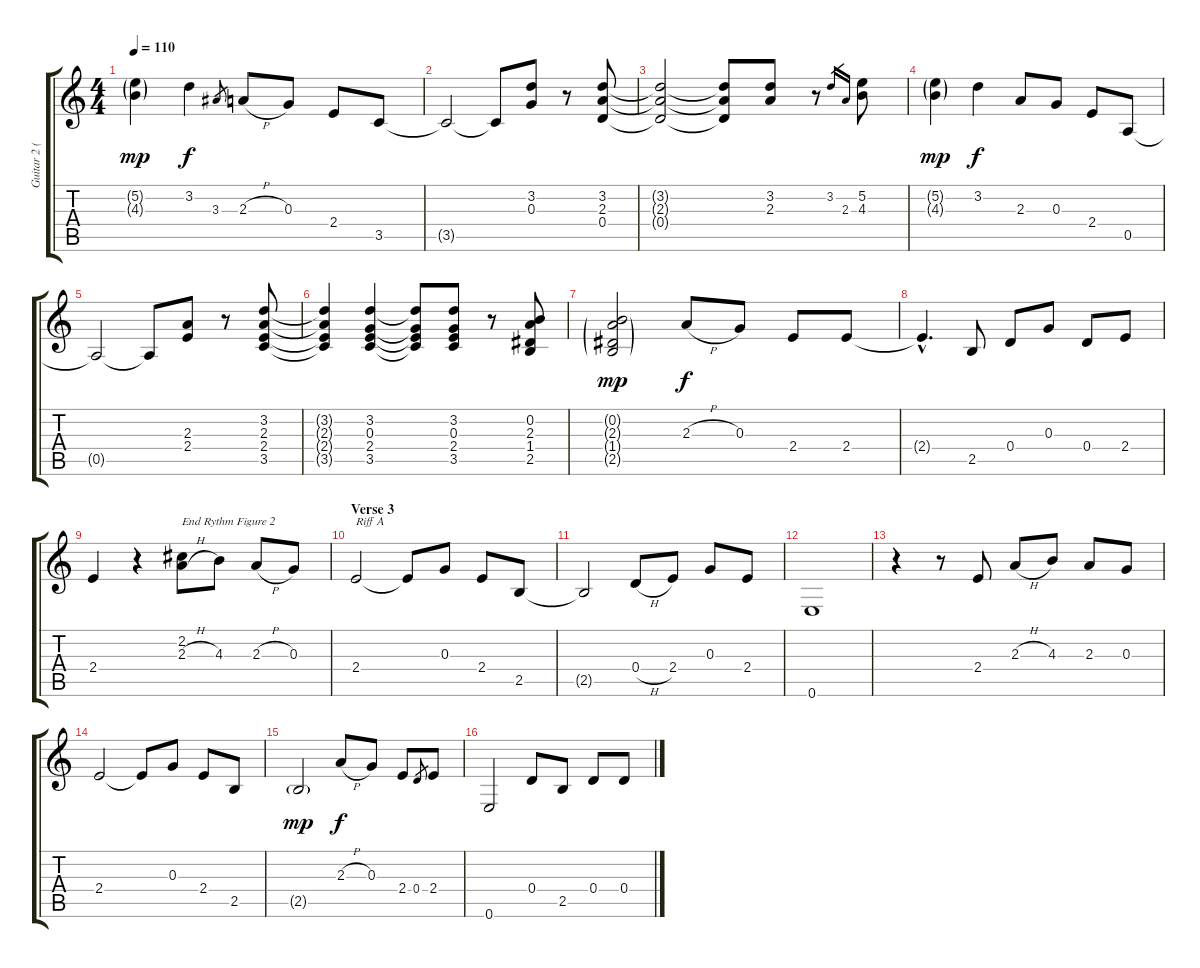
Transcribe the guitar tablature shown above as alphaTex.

\track ("Guitar 2 (Rythm Lead)" "Guitar 2 (") {instrument electricguitarclean}
\staff {score tabs}
\tuning (E4 B3 G3 D3 A2 E2) {hide}
\ts (4 4)
\tempo 110
\clef g2
\ks c
(5.2{g} 4.3{g}).4{dy mp} 3.2.4{dy f} 3.3.8{gr} 2.3{h}.8 0.3.8 2.4.8 3.5.8 |
3.5{t}.2 3.5{t}.8 (3.2 0.3).8 r.8 (3.2 2.3 0.4).8 |
(3.2{t} 2.3{t} 0.4{t}).2 (3.2{t} 2.3{t} 0.4{t}).8 (3.2 2.3).8 r.8 3.2.16{gr} 2.3.16{gr} (5.2 4.3).8 |
(5.2{g} 4.3{g}).4{dy mp} 3.2.4{dy f} 2.3.8 0.3.8 2.4.8 0.5.8 |
0.5{t}.2 0.5{t}.8 (2.3 2.4).8 r.8 (3.2 2.3 2.4 3.5).8 |
(3.2{t} 2.3{t} 2.4{t} 3.5{t}).4 (3.2 0.3 2.4 3.5).4 (3.2{t} 0.3{t} 2.4{t} 3.5{t}).8 (3.2 0.3 2.4 3.5).8 r.8 (0.2 2.3 1.4 2.5).8 |
(0.2{g} 2.3{g} 1.4{g} 2.5{g}).2{dy mp} 2.3{h}.8{dy f} 0.3.8 2.4.8 2.4.8 |
2.4{hac t}.4{d} 2.5.8 0.4.8 0.3.8 0.4.8 2.4.8 |
2.4.4 r.4 (2.2 2.3{h}).8{txt "End Rythm Figure 2"} 4.3.8 2.3{h}.8 0.3.8 |
\section ("" "Verse 3")
2.4.2{txt "Riff A"} 2.4{t}.8 0.3.8 2.4.8 2.5.8 |
2.5{t}.2 0.4{h}.8 2.4.8 0.3.8 2.4.8 |
0.6.1 |
r.4 r.8 2.4.8 2.3{h}.8 4.3.8 2.3.8 0.3.8 |
2.4.2 2.4{t}.8 0.3.8 2.4.8 2.5.8 |
2.5{g}.2{dy mp} 2.3{h}.8{dy f} 0.3.8 2.4.8 0.4.8{gr} 2.4.8 |
0.6.2 0.4.8 2.5.8 0.4.8 0.4.8
